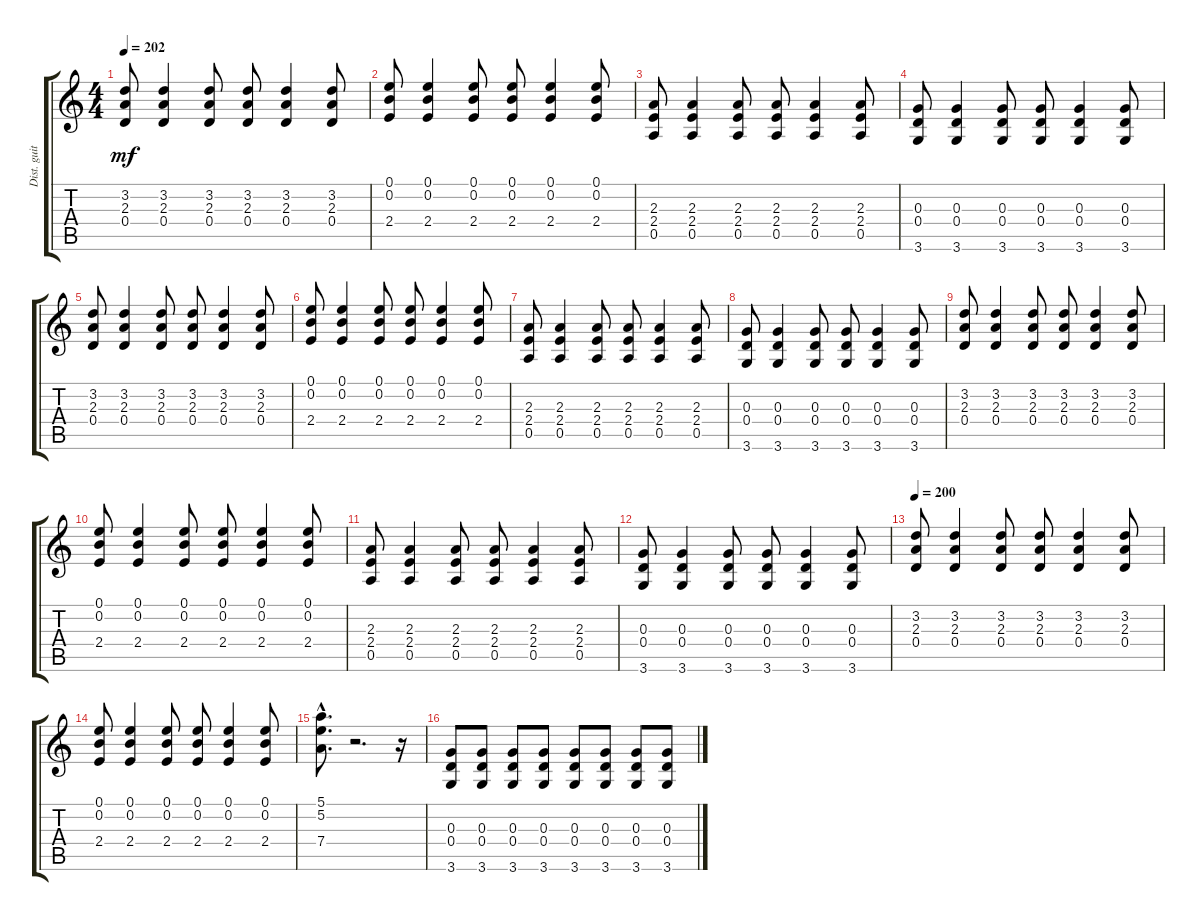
\track ("Dist. guitar - Tom" "Dist. guit") {instrument distortionguitar}
\staff {score tabs}
\tuning (E4 B3 G3 D3 A2 E2) {hide}
\ts (4 4)
\tempo 202
\clef g2
\ks c
(3.2 2.3 0.4).8{dy mf} (3.2 2.3 0.4).4 (3.2 2.3 0.4).8 (3.2 2.3 0.4).8 (3.2 2.3 0.4).4 (3.2 2.3 0.4).8 |
(0.1 0.2 2.4).8 (0.1 0.2 2.4).4 (0.1 0.2 2.4).8 (0.1 0.2 2.4).8 (0.1 0.2 2.4).4 (0.1 0.2 2.4).8 |
(2.3 2.4 0.5).8 (2.3 2.4 0.5).4 (2.3 2.4 0.5).8 (2.3 2.4 0.5).8 (2.3 2.4 0.5).4 (2.3 2.4 0.5).8 |
(0.3 0.4 3.6).8 (0.3 0.4 3.6).4 (0.3 0.4 3.6).8 (0.3 0.4 3.6).8 (0.3 0.4 3.6).4 (0.3 0.4 3.6).8 |
(3.2 2.3 0.4).8 (3.2 2.3 0.4).4 (3.2 2.3 0.4).8 (3.2 2.3 0.4).8 (3.2 2.3 0.4).4 (3.2 2.3 0.4).8 |
(0.1 0.2 2.4).8 (0.1 0.2 2.4).4 (0.1 0.2 2.4).8 (0.1 0.2 2.4).8 (0.1 0.2 2.4).4 (0.1 0.2 2.4).8 |
(2.3 2.4 0.5).8 (2.3 2.4 0.5).4 (2.3 2.4 0.5).8 (2.3 2.4 0.5).8 (2.3 2.4 0.5).4 (2.3 2.4 0.5).8 |
(0.3 0.4 3.6).8 (0.3 0.4 3.6).4 (0.3 0.4 3.6).8 (0.3 0.4 3.6).8 (0.3 0.4 3.6).4 (0.3 0.4 3.6).8 |
(3.2 2.3 0.4).8 (3.2 2.3 0.4).4 (3.2 2.3 0.4).8 (3.2 2.3 0.4).8 (3.2 2.3 0.4).4 (3.2 2.3 0.4).8 |
(0.1 0.2 2.4).8 (0.1 0.2 2.4).4 (0.1 0.2 2.4).8 (0.1 0.2 2.4).8 (0.1 0.2 2.4).4 (0.1 0.2 2.4).8 |
(2.3 2.4 0.5).8 (2.3 2.4 0.5).4 (2.3 2.4 0.5).8 (2.3 2.4 0.5).8 (2.3 2.4 0.5).4 (2.3 2.4 0.5).8 |
(0.3 0.4 3.6).8 (0.3 0.4 3.6).4 (0.3 0.4 3.6).8 (0.3 0.4 3.6).8 (0.3 0.4 3.6).4 (0.3 0.4 3.6).8 |
\tempo 200
(3.2 2.3 0.4).8 (3.2 2.3 0.4).4 (3.2 2.3 0.4).8 (3.2 2.3 0.4).8 (3.2 2.3 0.4).4 (3.2 2.3 0.4).8 |
(0.1 0.2 2.4).8 (0.1 0.2 2.4).4 (0.1 0.2 2.4).8 (0.1 0.2 2.4).8 (0.1 0.2 2.4).4 (0.1 0.2 2.4).8 |
(5.1{hac} 5.2{hac} 7.4{hac}).8{d} r.2{d} r.16 |
(0.3 0.4 3.6).8 (0.3 0.4 3.6).8 (0.3 0.4 3.6).8 (0.3 0.4 3.6).8 (0.3 0.4 3.6).8 (0.3 0.4 3.6).8 (0.3 0.4 3.6).8 (0.3 0.4 3.6).8
